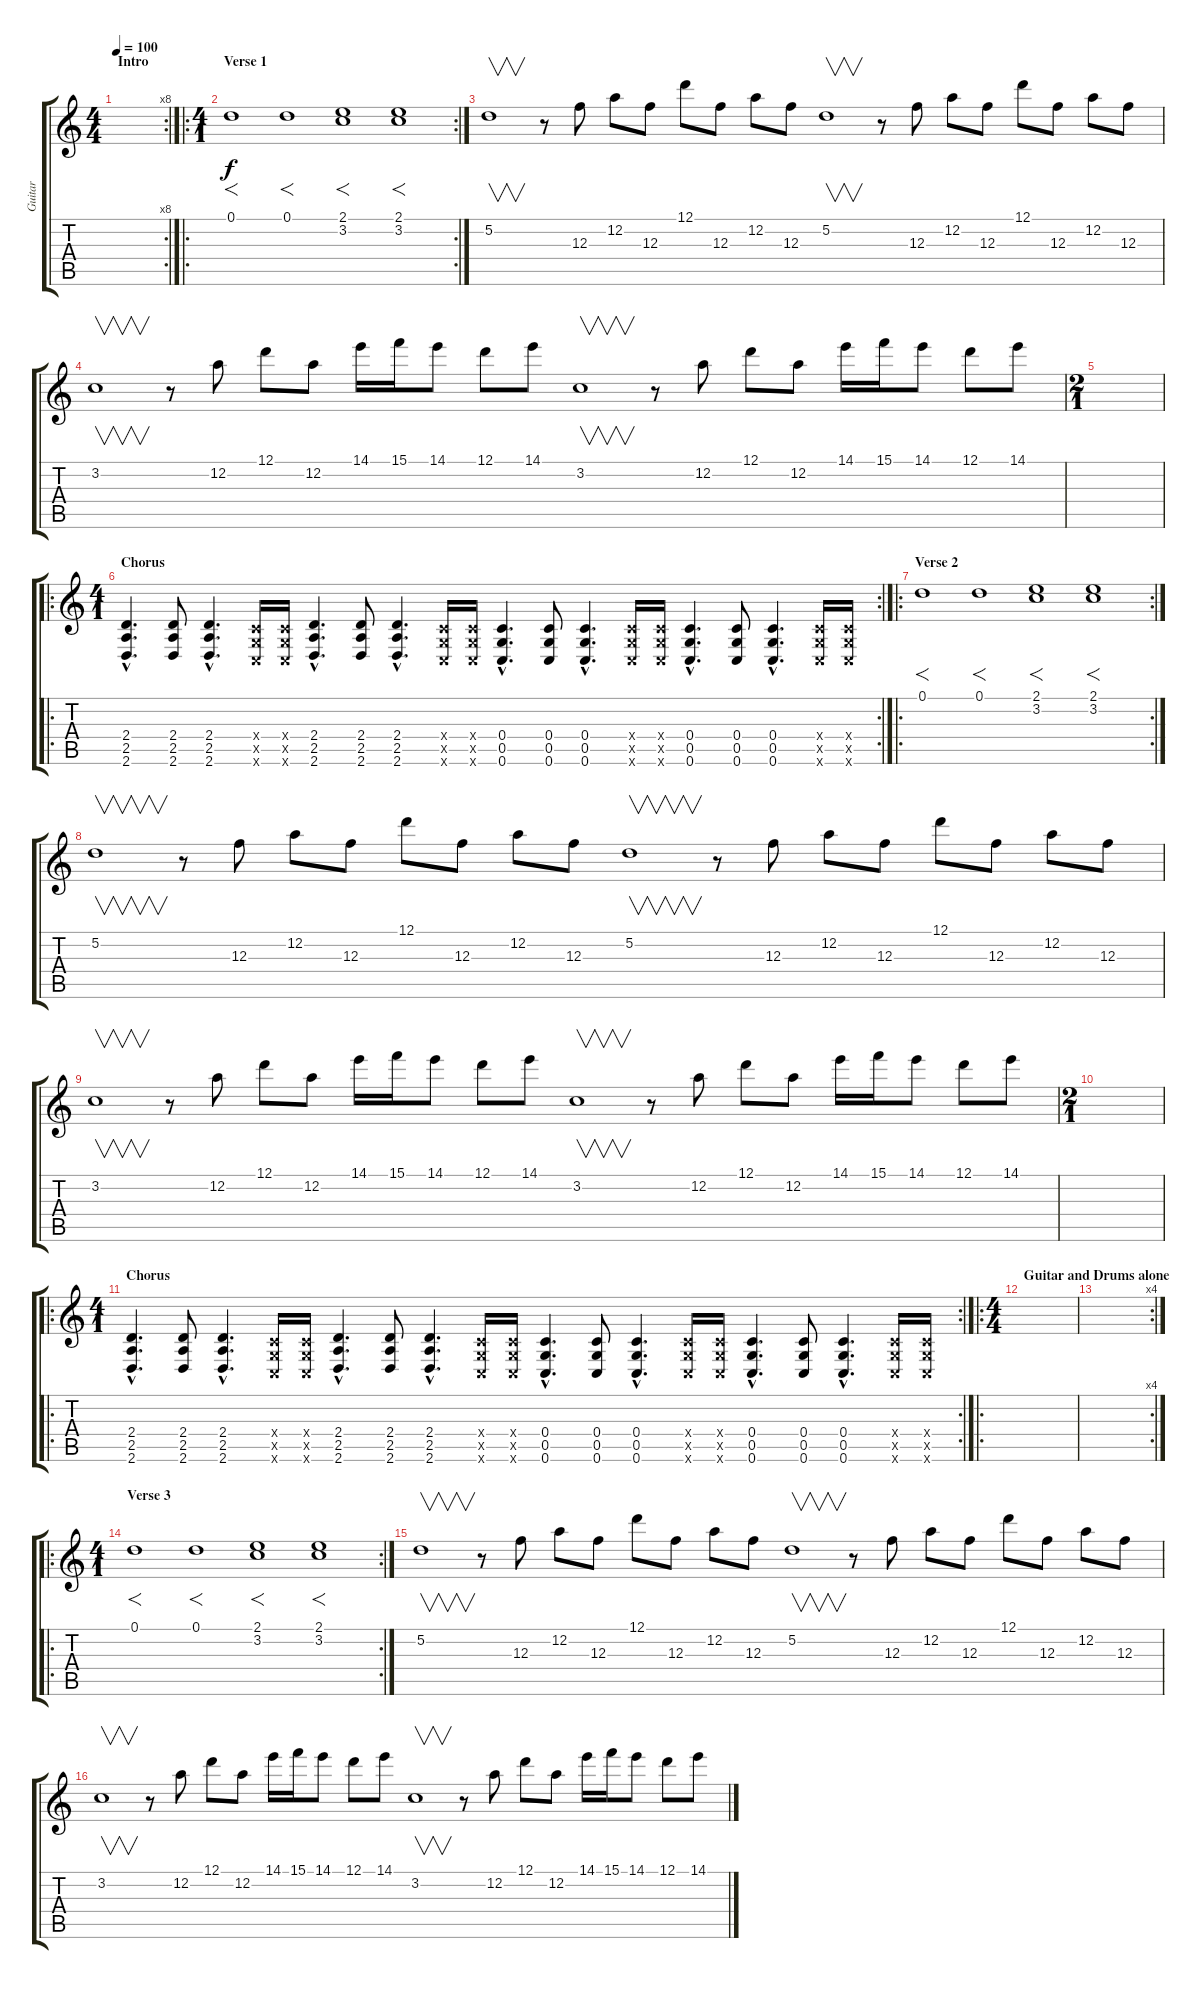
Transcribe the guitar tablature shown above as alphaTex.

\track ("Guitar" "Guitar") {instrument distortionguitar}
\staff {score tabs}
\tuning (D4 A3 F3 C3 G2 C2) {hide}
\rc 8
\ts (4 4)
\section ("" "Intro")
\tempo 100
\clef g2
\ks c
|
\ro
\rc 2
\ts (4 1)
\section ("" "Verse 1")
0.1.1{f} 0.1.1{f} (2.1 3.2).1{f} (2.1 3.2).1{f} |
5.2.1{v} r.8 12.3.8 12.2.8 12.3.8 12.1.8 12.3.8 12.2.8 12.3.8 5.2.1{v} r.8 12.3.8 12.2.8 12.3.8 12.1.8 12.3.8 12.2.8 12.3.8 |
3.2.1{v} r.8 12.2.8 12.1.8 12.2.8 14.1.16 15.1.16 14.1.8 12.1.8 14.1.8 3.2.1{v} r.8 12.2.8 12.1.8 12.2.8 14.1.16 15.1.16 14.1.8 12.1.8 14.1.8 |
\ts (2 1)
|
\ro
\rc 2
\ts (4 1)
\section ("" "Chorus")
(2.4{hac} 2.5{hac} 2.6{hac}).4{d} (2.4 2.5 2.6).8 (2.4{hac} 2.5{hac} 2.6{hac}).4{d} (0.4{x} 0.5{x} 0.6{x}).16 (0.4{x} 0.5{x} 0.6{x}).16 (2.4{hac} 2.5{hac} 2.6{hac}).4{d} (2.4 2.5 2.6).8 (2.4{hac} 2.5{hac} 2.6{hac}).4{d} (0.4{x} 0.5{x} 0.6{x}).16 (0.4{x} 0.5{x} 0.6{x}).16 (0.4{hac} 0.5{hac} 0.6{hac}).4{d} (0.4 0.5 0.6).8 (0.4{hac} 0.5{hac} 0.6{hac}).4{d} (0.4{x} 0.5{x} 0.6{x}).16 (0.4{x} 0.5{x} 0.6{x}).16 (0.4{hac} 0.5{hac} 0.6{hac}).4{d} (0.4 0.5 0.6).8 (0.4{hac} 0.5{hac} 0.6{hac}).4{d} (0.4{x} 0.5{x} 0.6{x}).16 (0.4{x} 0.5{x} 0.6{x}).16 |
\ro
\rc 2
\section ("" "Verse 2")
0.1.1{f} 0.1.1{f} (2.1 3.2).1{f} (2.1 3.2).1{f} |
5.2.1{v} r.8 12.3.8 12.2.8 12.3.8 12.1.8 12.3.8 12.2.8 12.3.8 5.2.1{v} r.8 12.3.8 12.2.8 12.3.8 12.1.8 12.3.8 12.2.8 12.3.8 |
3.2.1{v} r.8 12.2.8 12.1.8 12.2.8 14.1.16 15.1.16 14.1.8 12.1.8 14.1.8 3.2.1{v} r.8 12.2.8 12.1.8 12.2.8 14.1.16 15.1.16 14.1.8 12.1.8 14.1.8 |
\ts (2 1)
|
\ro
\rc 2
\ts (4 1)
\section ("" "Chorus")
(2.4{hac} 2.5{hac} 2.6{hac}).4{d} (2.4 2.5 2.6).8 (2.4{hac} 2.5{hac} 2.6{hac}).4{d} (0.4{x} 0.5{x} 0.6{x}).16 (0.4{x} 0.5{x} 0.6{x}).16 (2.4{hac} 2.5{hac} 2.6{hac}).4{d} (2.4 2.5 2.6).8 (2.4{hac} 2.5{hac} 2.6{hac}).4{d} (0.4{x} 0.5{x} 0.6{x}).16 (0.4{x} 0.5{x} 0.6{x}).16 (0.4{hac} 0.5{hac} 0.6{hac}).4{d} (0.4 0.5 0.6).8 (0.4{hac} 0.5{hac} 0.6{hac}).4{d} (0.4{x} 0.5{x} 0.6{x}).16 (0.4{x} 0.5{x} 0.6{x}).16 (0.4{hac} 0.5{hac} 0.6{hac}).4{d} (0.4 0.5 0.6).8 (0.4{hac} 0.5{hac} 0.6{hac}).4{d} (0.4{x} 0.5{x} 0.6{x}).16 (0.4{x} 0.5{x} 0.6{x}).16 |
\ro
\ts (4 4)
\section ("" "Guitar and Drums alone")
|
\rc 4
|
\ro
\rc 2
\ts (4 1)
\section ("" "Verse 3")
0.1.1{f} 0.1.1{f} (2.1 3.2).1{f} (2.1 3.2).1{f} |
5.2.1{v} r.8 12.3.8 12.2.8 12.3.8 12.1.8 12.3.8 12.2.8 12.3.8 5.2.1{v} r.8 12.3.8 12.2.8 12.3.8 12.1.8 12.3.8 12.2.8 12.3.8 |
3.2.1{v} r.8 12.2.8 12.1.8 12.2.8 14.1.16 15.1.16 14.1.8 12.1.8 14.1.8 3.2.1{v} r.8 12.2.8 12.1.8 12.2.8 14.1.16 15.1.16 14.1.8 12.1.8 14.1.8
